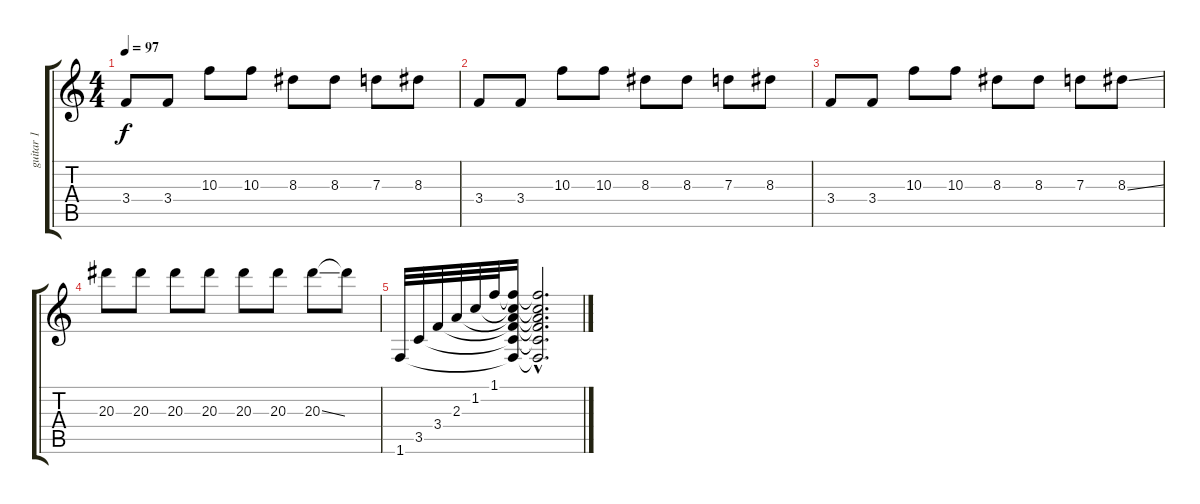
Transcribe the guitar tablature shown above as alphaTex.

\track ("guitar 1" "guitar 1") {instrument electricguitarclean}
\staff {score tabs}
\tuning (E4 B3 G3 D3 A2 E2) {hide}
\ts (4 4)
\tempo 97
\clef g2
\ks c
3.4.8{dy f} 3.4.8 10.3.8 10.3.8 8.3.8 8.3.8 7.3.8 8.3.8 |
3.4.8 3.4.8 10.3.8 10.3.8 8.3.8 8.3.8 7.3.8 8.3.8 |
3.4.8 3.4.8 10.3.8 10.3.8 8.3.8 8.3.8 7.3.8 8.3{ss}.8 |
20.3.8 20.3.8 20.3.8 20.3.8 20.3.8 20.3.8 20.3{ss}.8 20.3{t}.8 |
1.6.32 3.5.32 3.4.32 2.3.32 1.2.32 1.1.32 (1.1{t} 1.2{t} 2.3{t} 3.4{t} 3.5{t} 1.6{t}).16 (1.1{hac t} 1.2{hac t} 2.3{hac t} 3.4{hac t} 3.5{hac t} 1.6{hac t}).2{d}
